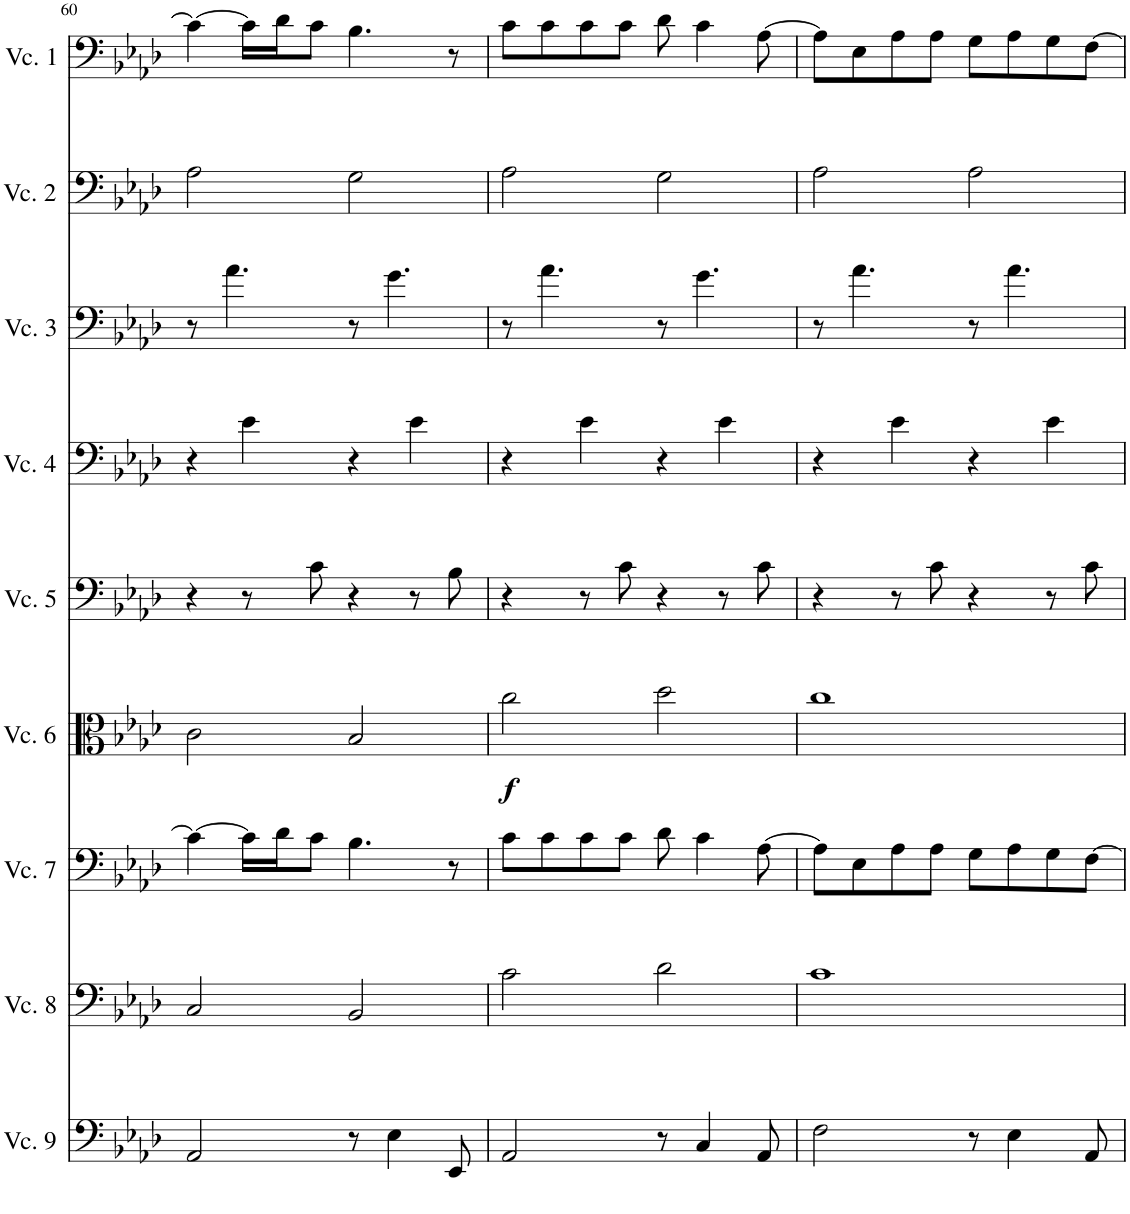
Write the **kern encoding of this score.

**kern	**kern	**kern	**kern	**dynam	**kern	**kern	**kern	**kern	**kern
*part9	*part8	*part7	*part6	*part6	*part5	*part4	*part3	*part2	*part1
*staff9	*staff8	*staff7	*staff6	*staff6	*staff5	*staff4	*staff3	*staff2	*staff1
*I"Cello 9	*I"Cello 8	*I"Cello 7	*I"Cello 6	*	*I"Cello 5	*I"Cello 4	*I"Cello 3	*I"Cello 2	*I"Cello 1
!!LO:PB:g=z
*clefF4	*clefF4	*clefF4	*clefC3	*	*clefF4	*clefF4	*clefF4	*clefF4	*clefF4
*k[b-e-a-d-]	*k[b-e-a-d-]	*k[b-e-a-d-]	*k[b-e-a-d-]	*	*k[b-e-a-d-]	*k[b-e-a-d-]	*k[b-e-a-d-]	*k[b-e-a-d-]	*k[b-e-a-d-]
*M4/4	*M4/4	*M4/4	*M4/4	*	*M4/4	*M4/4	*M4/4	*M4/4	*M4/4
=60	=60	=60	=60	=60	=60	=60	=60	=60	=60
2AA-/	2C/	4c\_	2c\	.	4r	4r	8r	2A-\	4c\_
.	.	.	.	.	.	.	4.a-\	.	.
.	.	16c\LL]	.	.	8r	4e-\	.	.	16c\LL]
.	.	16d-\J	.	.	.	.	.	.	16d-\J
.	.	8c\J	.	.	8c\	.	.	.	8c\J
8r	2BB-/	4.B-\	2B-/	.	4r	4r	8r	2G\	4.B-\
4E-\	.	.	.	.	.	.	4.g\	.	.
.	.	.	.	.	8r	4e-\	.	.	.
8EE-/	.	8r	.	.	8B-\	.	.	.	8r
=61	=61	=61	=61	=61	=61	=61	=61	=61	=61
!	!	!	!	!LO:DY:b	!	!	!	!	!
2AA-/	2c\	8c\L	2cc\	f	4r	4r	8r	2A-\	8c\L
.	.	8c\	.	.	.	.	4.a-\	.	8c\
.	.	8c\	.	.	8r	4e-\	.	.	8c\
.	.	8c\J	.	.	8c\	.	.	.	8c\J
8r	2d-\	8d-\	2dd-\	.	4r	4r	8r	2G\	8d-\
4C/	.	4c\	.	.	.	.	4.g\	.	4c\
.	.	.	.	.	8r	4e-\	.	.	.
8AA-/	.	[8A-\	.	.	8c\	.	.	.	[8A-\
=62	=62	=62	=62	=62	=62	=62	=62	=62	=62
2F\	1c	8A-\L]	1cc	.	4r	4r	8r	2A-\	8A-\L]
.	.	8E-\	.	.	.	.	4.a-\	.	8E-\
.	.	8A-\	.	.	8r	4e-\	.	.	8A-\
.	.	8A-\J	.	.	8c\	.	.	.	8A-\J
8r	.	8G\L	.	.	4r	4r	8r	2A-\	8G\L
4E-\	.	8A-\	.	.	.	.	4.a-\	.	8A-\
.	.	8G\	.	.	8r	4e-\	.	.	8G\
8AA-/	.	[8F\J	.	.	8c\	.	.	.	[8F\J
=	=	=	=	=	=	=	=	=	=
*-	*-	*-	*-	*-	*-	*-	*-	*-	*-
